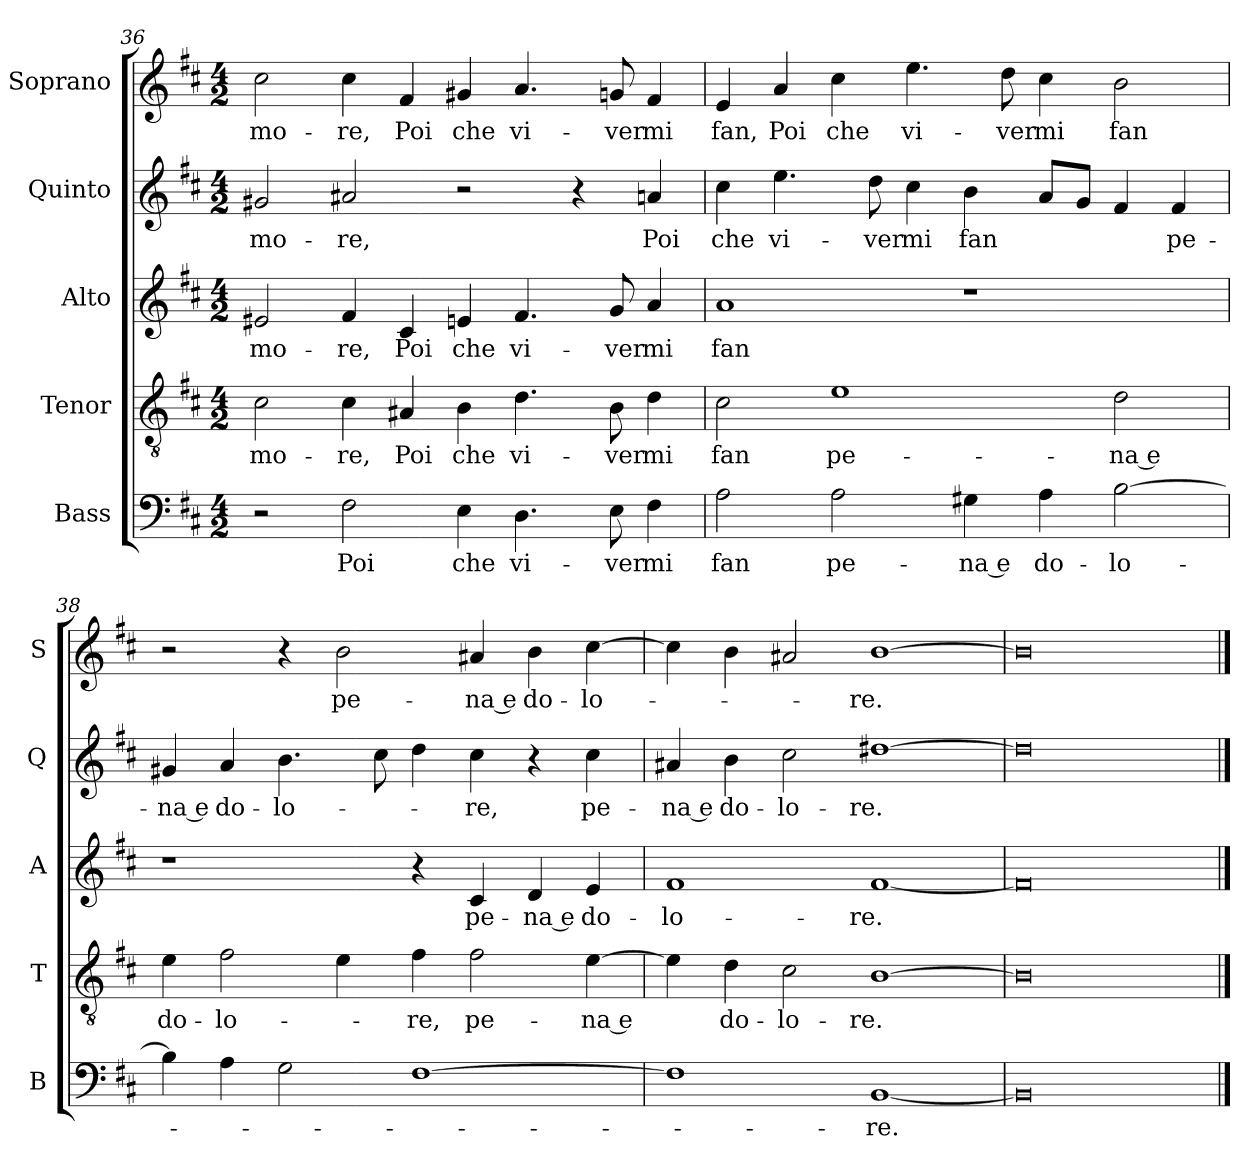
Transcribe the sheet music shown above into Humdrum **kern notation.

**kern	**text	**kern	**text	**kern	**text	**kern	**text	**kern	**text
*part5	*part5	*part4	*part4	*part3	*part3	*part2	*part2	*part1	*part1
*staff5	*staff5	*staff4	*staff4	*staff3	*staff3	*staff2	*staff2	*staff1	*staff1
*I"Bass	*	*I"Tenor	*	*I"Alto	*	*I"Quinto	*	*I"Soprano	*
*I'B	*	*I'T	*	*I'A	*	*I'Q	*	*I'S	*
*clefF4	*	*clefGv2	*	*clefG2	*	*clefG2	*	*clefG2	*
*k[f#c#]	*	*k[f#c#]	*	*k[f#c#]	*	*k[f#c#]	*	*k[f#c#]	*
*D:	*	*D:	*	*D:	*	*D:	*	*D:	*
*M4/2	*	*M4/2	*	*M4/2	*	*M4/2	*	*M4/2	*
=36	=36	=36	=36	=36	=36	=36	=36	=36	=36
!	!	!	!LO:LY:b	!	!LO:LY:b	!	!LO:LY:b	!	!LO:LY:b
2r	.	2c#\	-mo-	2e#X/	-mo-	2g#X/	-mo-	2cc#\	-mo-
!	!LO:LY:b	!	!LO:LY:b	!	!LO:LY:b	!	!LO:LY:b	!	!LO:LY:b
2F#\	Poi	4c#\	-re,	4f#/	-re,	2a#X/	-re,	4cc#\	-re,
!	!	!	!LO:LY:b	!	!LO:LY:b	!	!	!	!LO:LY:b
.	.	4A#X/	Poi	4c#/	Poi	.	.	4f#/	Poi
!	!LO:LY:b	!	!LO:LY:b	!	!LO:LY:b	!	!	!	!LO:LY:b
4E\	che	4B\	che	4en/	che	2r	.	4g#X/	che
!	!LO:LY:b	!	!LO:LY:b	!	!LO:LY:b	!	!	!	!LO:LY:b
4.D\	vi-	4.d\	vi-	4.f#/	vi-	.	.	4.a/	vi-
.	.	.	.	.	.	4r	.	.	.
!	!LO:LY:b	!	!LO:LY:b	!	!LO:LY:b	!	!	!	!LO:LY:b
8E\	-ver	8B\	-ver	8g/	-ver	.	.	8gn/	-ver
!	!LO:LY:b	!	!LO:LY:b	!	!LO:LY:b	!	!LO:LY:b	!	!LO:LY:b
4F#\	mi	4d\	mi	4a/	mi	4an/	Poi	4f#/	mi
!!LO:LB:g=z
=37	=37	=37	=37	=37	=37	=37	=37	=37	=37
!	!LO:LY:b	!	!LO:LY:b	!	!LO:LY:b	!	!LO:LY:b	!	!LO:LY:b
2A\	fan	2c#\	fan	1a	fan	4cc#\	che	4e/	fan,
!	!	!	!	!	!	!	!LO:LY:b	!	!LO:LY:b
.	.	.	.	.	.	4.ee\	vi-	4a/	Poi
!	!LO:LY:b	!	!LO:LY:b	!	!	!	!	!	!LO:LY:b
2A\	pe-	1e	pe-	.	.	.	.	4cc#\	che
!	!	!	!	!	!	!	!LO:LY:b	!	!
.	.	.	.	.	.	8dd\	-ver	.	.
!	!	!	!	!	!	!	!LO:LY:b	!	!LO:LY:b
.	.	.	.	.	.	4cc#\	mi	4.ee\	vi-
!	!LO:LY:b	!	!	!	!	!	!LO:LY:b	!	!
4G#X\	-na e	.	.	1r	.	4b\	fan	.	.
!	!	!	!	!	!	!	!	!	!LO:LY:b
.	.	.	.	.	.	.	.	8dd\	-ver
!	!LO:LY:b	!	!	!	!	!	!	!	!LO:LY:b
4A\	do-	.	.	.	.	8a/L	.	4cc#\	mi
.	.	.	.	.	.	8g/J	.	.	.
!	!LO:LY:b	!	!LO:LY:b	!	!	!	!	!	!LO:LY:b
[2B\	-lo-	2d\	-na e	.	.	4f#/	.	2b\	fan
!	!	!	!	!	!	!	!LO:LY:b	!	!
.	.	.	.	.	.	4f#/	pe-	.	.
=38	=38	=38	=38	=38	=38	=38	=38	=38	=38
!	!	!	!LO:LY:b	!	!	!	!LO:LY:b	!	!
4B\]	.	4e\	do-	1r	.	4g#X/	-na e	2r	.
!	!	!	!LO:LY:b	!	!	!	!LO:LY:b	!	!
4A\	.	2f#\	-lo-	.	.	4a/	do-	.	.
!	!	!	!	!	!	!	!LO:LY:b	!	!
2G\	.	.	.	.	.	4.b\	-lo-	4r	.
!	!	!	!	!	!	!	!	!	!LO:LY:b
.	.	4e\	.	.	.	.	.	2b\	pe-
.	.	.	.	.	.	8cc#\	.	.	.
!	!	!	!LO:LY:b	!	!	!	!	!	!
[1F#	.	4f#\	-re,	4r	.	4dd\	.	.	.
!	!	!	!LO:LY:b	!	!LO:LY:b	!	!LO:LY:b	!	!LO:LY:b
.	.	2f#\	pe-	4c#/	pe-	4cc#\	-re,	4a#X/	-na e
!	!	!	!	!	!LO:LY:b	!	!	!	!LO:LY:b
.	.	.	.	4d/	-na e	4r	.	4b\	do-
!	!	!	!LO:LY:b	!	!LO:LY:b	!	!LO:LY:b	!	!LO:LY:b
.	.	[4e\	-na e	4e/	do-	4cc#\	pe-	[4cc#i\	-lo-
!!LO:LB:g=z
=39	=39	=39	=39	=39	=39	=39	=39	=39	=39
!	!	!	!	!	!LO:LY:b	!	!LO:LY:b	!	!
1F#]	.	4e\]	.	1f#	-lo-	4a#X/	-na e	4cc#\]	.
!	!	!	!LO:LY:b	!	!	!	!LO:LY:b	!	!
.	.	4d\	do-	.	.	4b\	do-	4b\	.
!	!	!	!LO:LY:b	!	!	!	!LO:LY:b	!	!
.	.	2c#\	-lo-	.	.	2cc#\	-lo-	2a#X/	.
!	!LO:LY:b	!	!LO:LY:b	!	!LO:LY:b	!	!LO:LY:b	!	!LO:LY:b
[1BB	-re.	[1B	-re.	[1f#	-re.	[1dd#X	-re.	[1b	-re.
=40	=40	=40	=40	=40	=40	=40	=40	=40	=40
0BB]	.	0B]	.	0f#]	.	0dd#]	.	0b]	.
==	==	==	==	==	==	==	==	==	==
*-	*-	*-	*-	*-	*-	*-	*-	*-	*-
